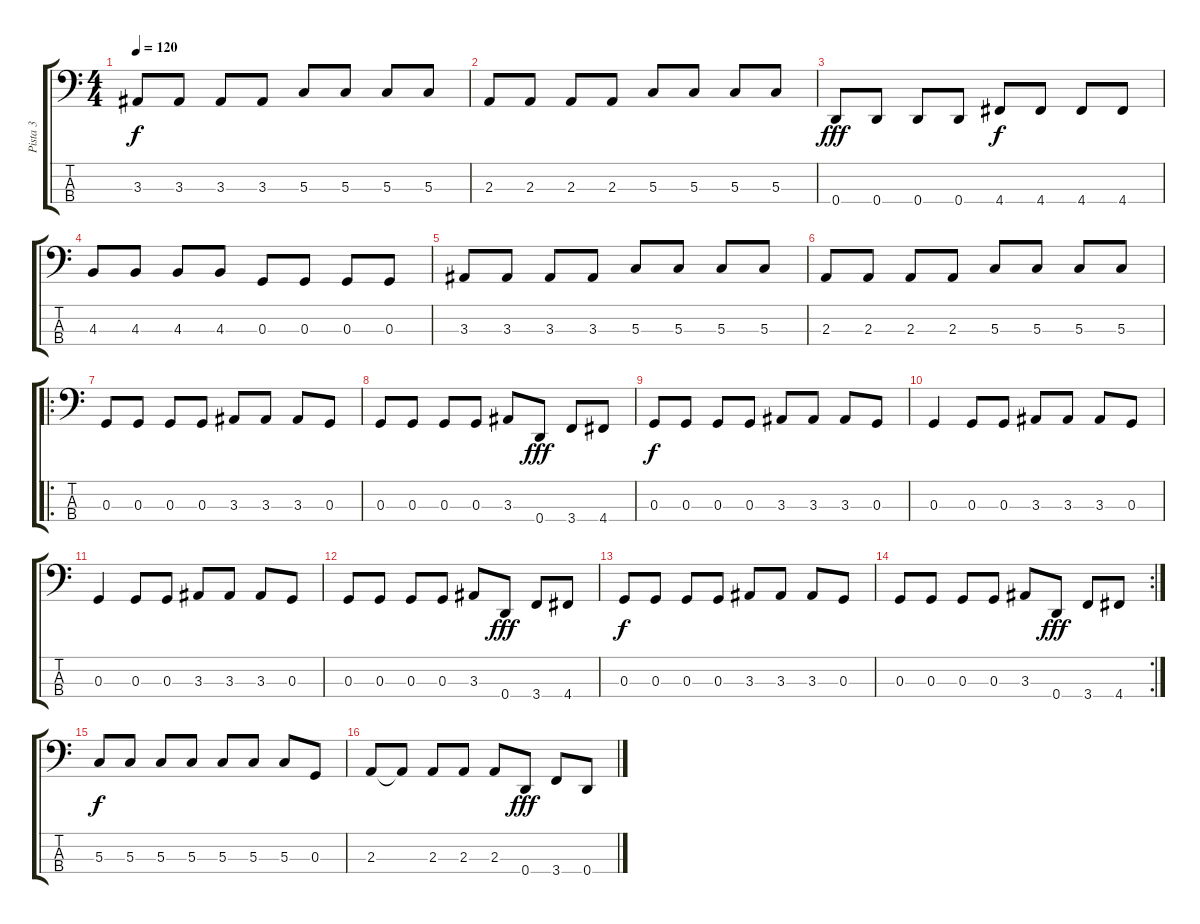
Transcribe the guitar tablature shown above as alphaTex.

\track ("Pista 3" "Pista 3") {instrument electricbassfinger}
\staff {score tabs}
\tuning (F2 C2 G1 D1) {hide}
\ts (4 4)
\tempo 120
\clef f4
\ks c
3.3.8{dy f} 3.3.8 3.3.8 3.3.8 5.3.8 5.3.8 5.3.8 5.3.8 |
2.3.8 2.3.8 2.3.8 2.3.8 5.3.8 5.3.8 5.3.8 5.3.8 |
0.4.8{dy fff} 0.4.8 0.4.8 0.4.8 4.4.8{dy f} 4.4.8 4.4.8 4.4.8 |
4.3.8 4.3.8 4.3.8 4.3.8 0.3.8 0.3.8 0.3.8 0.3.8 |
3.3.8 3.3.8 3.3.8 3.3.8 5.3.8 5.3.8 5.3.8 5.3.8 |
2.3.8 2.3.8 2.3.8 2.3.8 5.3.8 5.3.8 5.3.8 5.3.8 |
\ro
0.3.8 0.3.8 0.3.8 0.3.8 3.3.8 3.3.8 3.3.8 0.3.8 |
0.3.8 0.3.8 0.3.8 0.3.8 3.3.8 0.4.8{dy fff} 3.4.8 4.4.8 |
0.3.8{dy f} 0.3.8 0.3.8 0.3.8 3.3.8 3.3.8 3.3.8 0.3.8 |
0.3.4 0.3.8 0.3.8 3.3.8 3.3.8 3.3.8 0.3.8 |
0.3.4 0.3.8 0.3.8 3.3.8 3.3.8 3.3.8 0.3.8 |
0.3.8 0.3.8 0.3.8 0.3.8 3.3.8 0.4.8{dy fff} 3.4.8 4.4.8 |
0.3.8{dy f} 0.3.8 0.3.8 0.3.8 3.3.8 3.3.8 3.3.8 0.3.8 |
\rc 2
0.3.8 0.3.8 0.3.8 0.3.8 3.3.8 0.4.8{dy fff} 3.4.8 4.4.8 |
5.3.8{dy f} 5.3.8 5.3.8 5.3.8 5.3.8 5.3.8 5.3.8 0.3.8 |
2.3.8 2.3{t}.8 2.3.8 2.3.8 2.3.8 0.4.8{dy fff} 3.4.8 0.4.8
